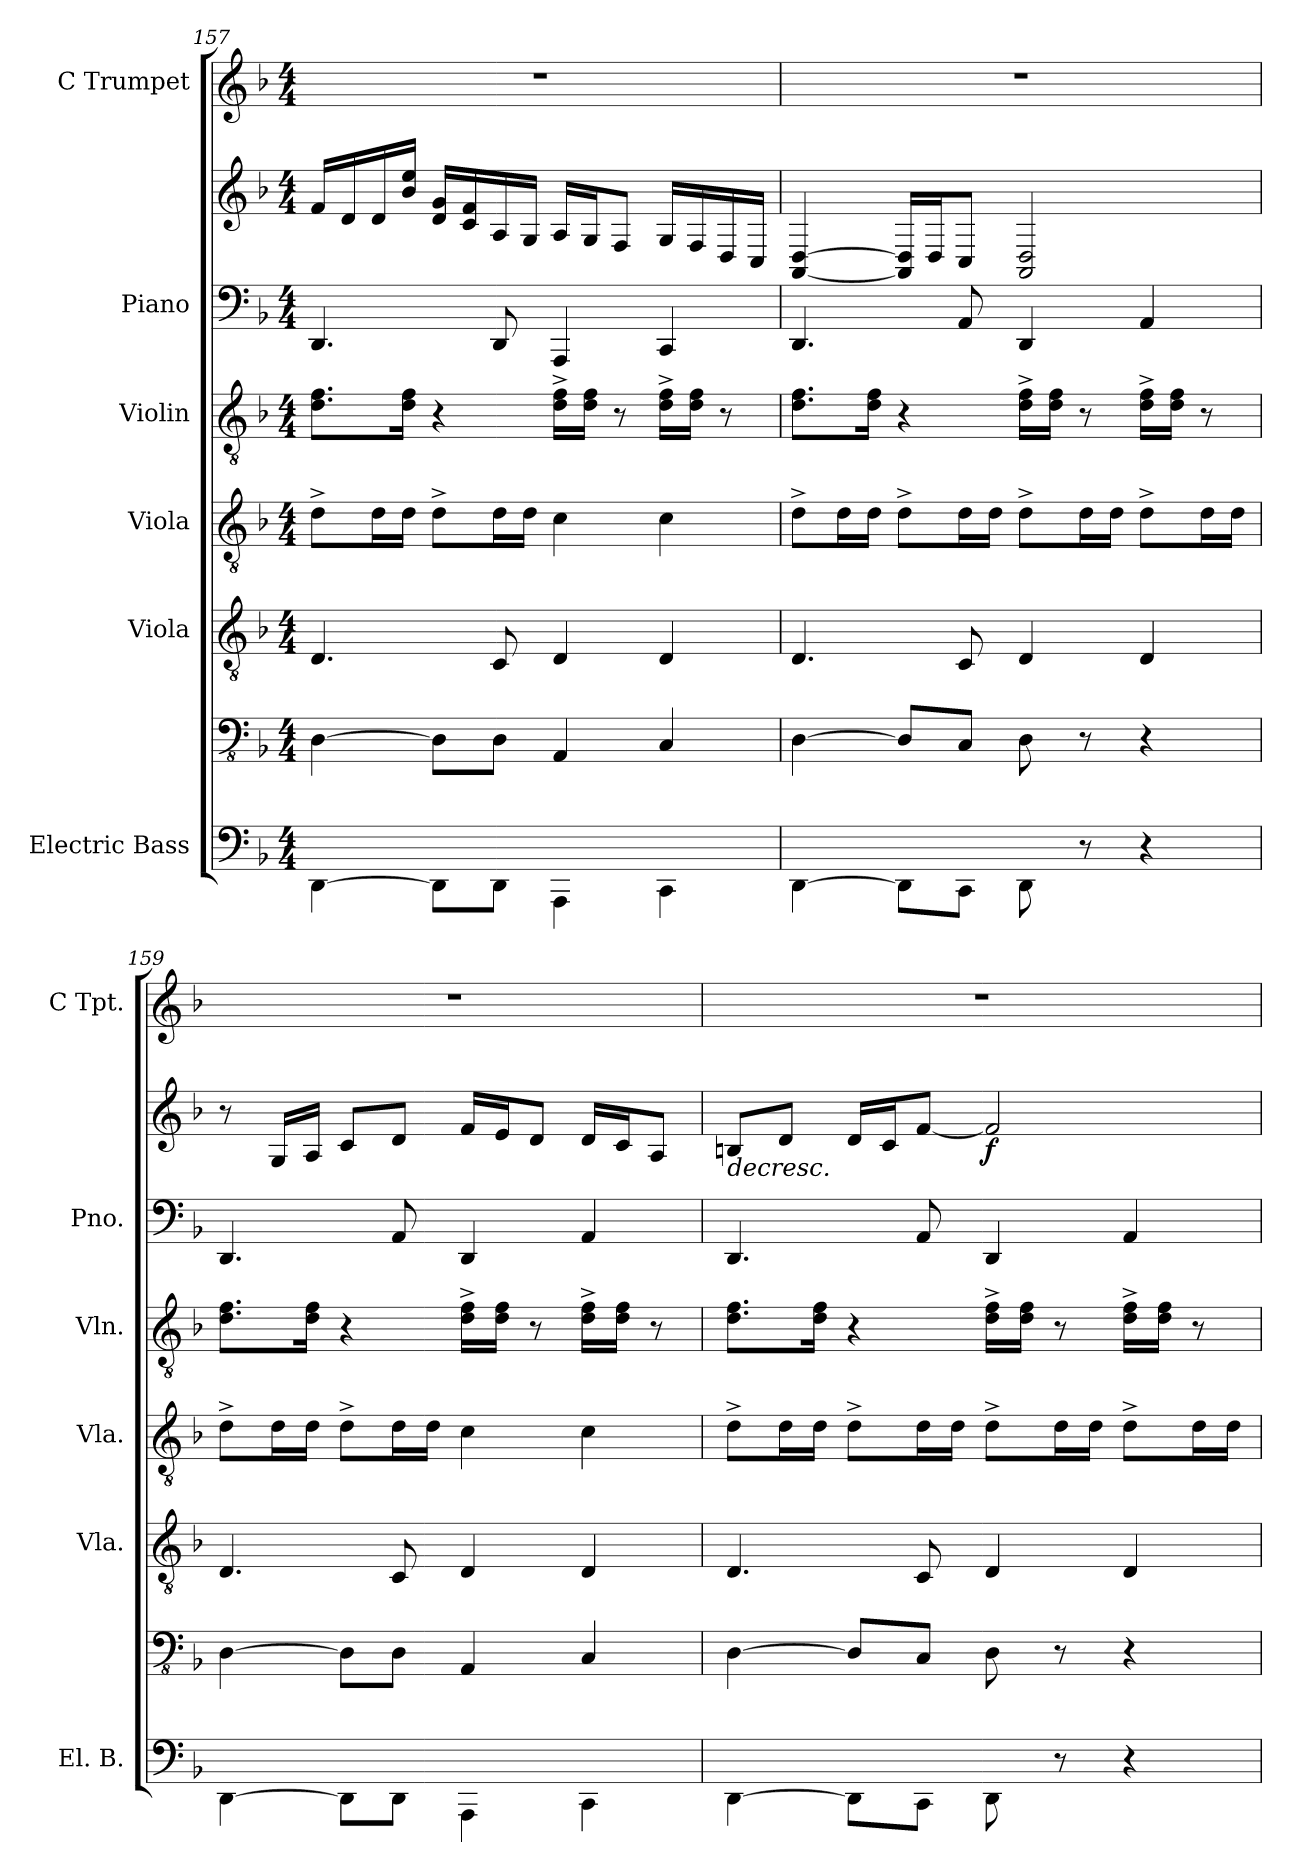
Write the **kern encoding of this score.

**kern	**kern	**kern	**kern	**kern	**kern	**kern	**dynam	**kern
*part6	*part6	*part5	*part4	*part3	*part2	*part2	*part2	*part1
*staff8	*staff7	*staff6	*staff5	*staff4	*staff3	*staff2	*staff2/3	*staff1
*I"Electric Bass	*	*I"Viola	*I"Viola	*I"Violin	*I"Piano	*	*	*I"C Trumpet
*I'El. B.	*	*I'Vla.	*I'Vla.	*I'Vln.	*I'Pno.	*	*	*I'C Tpt.
*	*clefFv4	*clefGv2	*clefGv2	*clefGv2	*clefF4	*clefG2	*	*clefG2
*k[b-]	*k[b-]	*k[b-]	*k[b-]	*k[b-]	*k[b-]	*k[b-]	*	*k[b-]
*M4/4	*M4/4	*M4/4	*M4/4	*M4/4	*M4/4	*M4/4	*	*M4/4
=157	=157	=157	=157	=157	=157	=157	=157	=157
[4DD\	[4DD\	4.D/	8d^\L	8.d\ 8.f\L	4.DD/	16f/LL	.	1r
.	.	.	.	.	.	16d/	.	.
.	.	.	16d\L	.	.	16d/	.	.
.	.	.	16d\JJ	16d\ 16f\Jk	.	16b-/ 16ee/JJ	.	.
8DD\L]	8DD\L]	.	8d^\L	4r	.	16d/ 16g/LL	.	.
.	.	.	.	.	.	16c/ 16f/	.	.
8DD\J	8DD\J	8C/	16d\L	.	8DD/	16A/	.	.
.	.	.	16d\JJ	.	.	16G/JJ	.	.
4AAA\	4AAA/	4D/	4c\	16d\^ 16f\^LL	4AAA/	16A/LL	.	.
.	.	.	.	16d\ 16f\JJ	.	16G/J	.	.
.	.	.	.	8r	.	8F/J	.	.
4CC\	4CC/	4D/	4c\	16d\^ 16f\^LL	4CC/	16G/LL	.	.
.	.	.	.	16d\ 16f\JJ	.	16F/	.	.
.	.	.	.	8r	.	16D/	.	.
.	.	.	.	.	.	16C/JJ	.	.
=158	=158	=158	=158	=158	=158	=158	=158	=158
[4DD\	[4DD\	4.D/	8d^\L	8.d\ 8.f\L	4.DD/	[4AA/ [4D/	.	1r
.	.	.	16d\L	.	.	.	.	.
.	.	.	16d\JJ	16d\ 16f\Jk	.	.	.	.
8DD\L]	8DD/L]	.	8d^\L	4r	.	16AA/] 16D/]LL	.	.
.	.	.	.	.	.	16D/J	.	.
8CC\J	8CC/J	8C/	16d\L	.	8AA/	8C/J	.	.
.	.	.	16d\JJ	.	.	.	.	.
8DD\	8DD\	4D/	8d^\L	16d\^ 16f\^LL	4DD/	2AA/ 2D/	.	.
.	.	.	.	16d\ 16f\JJ	.	.	.	.
8r	8r	.	16d\L	8r	.	.	.	.
.	.	.	16d\JJ	.	.	.	.	.
4r	4r	4D/	8d^\L	16d\^ 16f\^LL	4AA/	.	.	.
.	.	.	.	16d\ 16f\JJ	.	.	.	.
.	.	.	16d\L	8r	.	.	.	.
.	.	.	16d\JJ	.	.	.	.	.
=159	=159	=159	=159	=159	=159	=159	=159	=159
[4DD\	[4DD\	4.D/	8d^\L	8.d\ 8.f\L	4.DD/	8r	.	1r
.	.	.	16d\L	.	.	16G/LL	.	.
.	.	.	16d\JJ	16d\ 16f\Jk	.	16A/JJ	.	.
8DD\L]	8DD\L]	.	8d^\L	4r	.	8c/L	.	.
8DD\J	8DD\J	8C/	16d\L	.	8AA/	8d/J	.	.
.	.	.	16d\JJ	.	.	.	.	.
4AAA\	4AAA/	4D/	4c\	16d\^ 16f\^LL	4DD/	16f/LL	.	.
.	.	.	.	16d\ 16f\JJ	.	16e/J	.	.
.	.	.	.	8r	.	8d/J	.	.
4CC\	4CC/	4D/	4c\	16d\^ 16f\^LL	4AA/	16d/LL	.	.
.	.	.	.	16d\ 16f\JJ	.	16c/J	.	.
.	.	.	.	8r	.	8A/J	.	.
!!LO:PB:g=z
=160	=160	=160	=160	=160	=160	=160	=160	=160
!	!	!	!	!	!	!	!LO:HP:b	!
[4DD\	[4DD\	4.D/	8d^\L	8.d\ 8.f\L	4.DD/	8Bn/L	>	1r
.	.	.	16d\L	.	.	8d/J	.	.
.	.	.	16d\JJ	16d\ 16f\Jk	.	.	.	.
8DD\L]	8DD/L]	.	8d^\L	4r	.	16d/LL	.	.
.	.	.	.	.	.	16c/J	.	.
8CC\J	8CC/J	8C/	16d\L	.	8AA/	[8f/J	.	.
.	.	.	16d\JJ	.	.	.	.	.
!	!	!	!	!	!	!	!LO:DY:b	!
8DD\	8DD\	4D/	8d^\L	16d\^ 16f\^LL	4DD/	2f/]	f	.
.	.	.	.	16d\ 16f\JJ	.	.	.	.
8r	8r	.	16d\L	8r	.	.	.	.
.	.	.	16d\JJ	.	.	.	.	.
4r	4r	4D/	8d^\L	16d\^ 16f\^LL	4AA/	.	.	.
.	.	.	.	16d\ 16f\JJ	.	.	.	.
.	.	.	16d\L	8r	.	.	.	.
.	.	.	16d\JJ	.	.	.	.	.
.	.	.	.	.	.	.	]	.
=	=	=	=	=	=	=	=	=
*-	*-	*-	*-	*-	*-	*-	*-	*-
